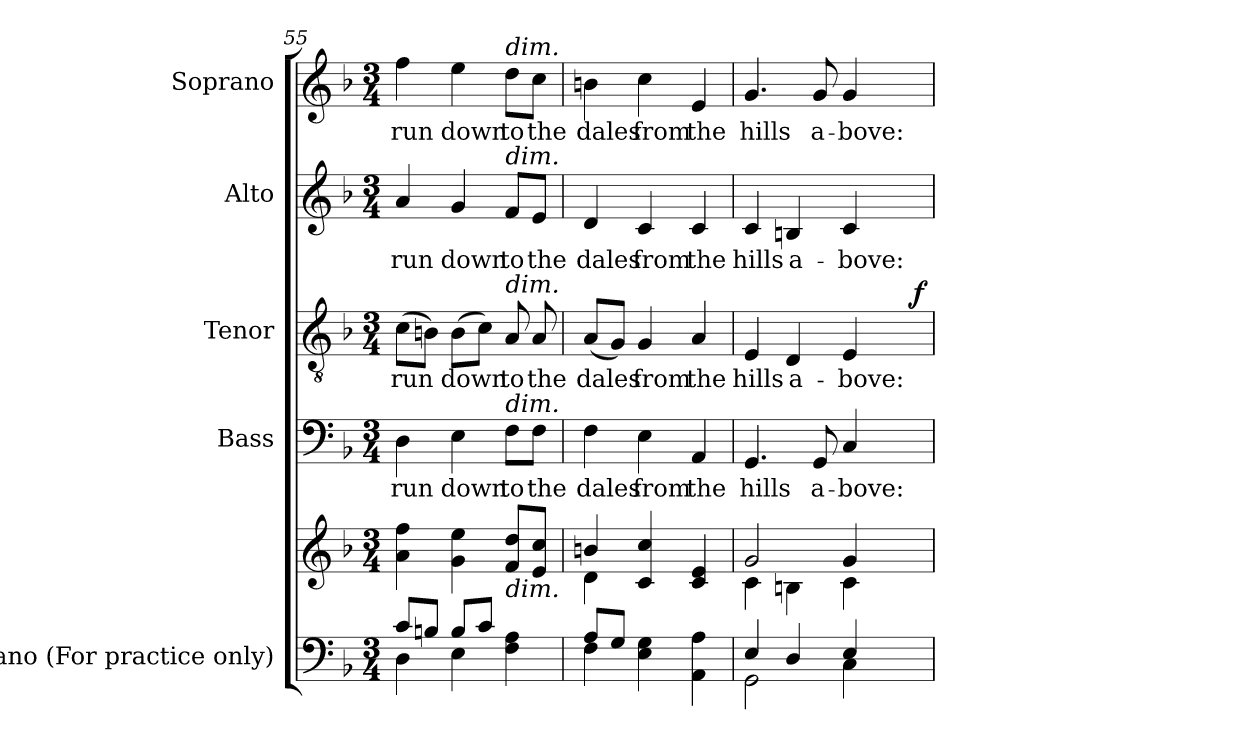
**kern	**kern	**kern	**text	**kern	**text	**dynam	**kern	**text	**kern	**text
*part5	*part5	*part4	*part4	*part3	*part3	*part3	*part2	*part2	*part1	*part1
*staff6	*staff5	*staff4	*staff4	*staff3	*staff3	*staff3	*staff2	*staff2	*staff1	*staff1
*I"Piano (For practice only)	*	*I"Bass	*	*I"Tenor	*	*	*I"Alto	*	*I"Soprano	*
*I'Pno.	*	*I'B.	*	*I'T.	*	*	*I'A.	*	*I'S.	*
*clefF4	*clefG2	*clefF4	*	*clefGv2	*	*	*clefG2	*	*clefG2	*
*	*	*	*	*ITrd7c12	*	*	*	*	*	*
*k[b-]	*k[b-]	*k[b-]	*	*k[b-]	*	*	*k[b-]	*	*k[b-]	*
*F:	*F:	*F:	*	*F:	*	*	*F:	*	*F:	*
*M3/4	*M3/4	*M3/4	*	*M3/4	*	*	*M3/4	*	*M3/4	*
=55	=55	=55	=55	=55	=55	=55	=55	=55	=55	=55
*^	*	*	*	*	*	*	*	*	*	*
!	!	!	!	!LO:LY:b:color=#000000	!	!	!	!	!	!	!
!	!	!	!	!	!	!LO:LY:b:color=#000000	!	!	!	!	!
!	!	!	!	!	!	!	!	!	!LO:LY:b:color=#000000	!	!
!	!	!	!	!	!	!	!	!	!	!	!LO:LY:b:color=#000000
8ci/L	4Di\	4ai\ 4ffi	4Di\	run	(8Ci\L	run	.	4ai/	run	4ffi\	run
8Bni/J	.	.	.	.	8BBni\J)	.	.	.	.	.	.
!	!	!	!	!LO:LY:b:color=#000000	!	!	!	!	!	!	!
!	!	!	!	!	!	!LO:LY:b:color=#000000	!	!	!	!	!
!	!	!	!	!	!	!	!	!	!LO:LY:b:color=#000000	!	!
!	!	!	!	!	!	!	!	!	!	!	!LO:LY:b:color=#000000
8Bi/L	4Ei\	4gi\ 4eei	4Ei\	down	(8BBi\L	down	.	4gi/	down	4eei\	down
8ci/J	.	.	.	.	8Ci\J)	.	.	.	.	.	.
!	!	!	!	!LO:LY:b:color=#000000	!	!	!	!	!	!	!
!	!	!	!	!	!	!LO:LY:b:color=#000000	!	!	!	!	!
!	!	!	!	!	!	!	!	!	!LO:LY:b:color=#000000	!	!
!	!	!	!	!	!	!	!	!	!	!LO:TX:a:i:t=dim.	!
!	!	!	!	!	!	!	!	!LO:TX:a:i:t=dim.	!	!	!
!	!	!	!	!	!LO:TX:a:i:t=dim.	!	!	!	!	!	!
!	!	!	!LO:TX:a:i:t=dim.	!	!	!	!	!	!	!	!
!	!	!LO:TX:b:i:t=dim.	!	!	!	!	!	!	!	!	!
!	!	!	!	!	!	!	!	!	!	!	!LO:LY:b:color=#000000
4ryy	4Fi\ 4Ai	8fi/ 8ddiL	8Fi\L	to	8AAi/	to	.	8fi/L	to	8ddi\L	to
!	!	!	!	!LO:LY:b:color=#000000	!	!	!	!	!	!	!
!	!	!	!	!	!	!LO:LY:b:color=#000000	!	!	!	!	!
!	!	!	!	!	!	!	!	!	!LO:LY:b:color=#000000	!	!
!	!	!	!	!	!	!	!	!	!	!	!LO:LY:b:color=#000000
.	.	8ei/ 8cciJ	8Fi\J	the	8AAi/	the	.	8ei/J	the	8cci\J	the
=56	=56	=56	=56	=56	=56	=56	=56	=56	=56	=56	=56
*	*	*^	*	*	*	*	*	*	*	*	*
!	!	!	!	!	!LO:LY:b:color=#000000	!	!	!	!	!	!	!
!	!	!	!	!	!	!	!LO:LY:b:color=#000000	!	!	!	!	!
!	!	!	!	!	!	!	!	!	!	!LO:LY:b:color=#000000	!	!
!	!	!	!	!	!	!	!	!	!	!	!	!LO:LY:b:color=#000000
8Ai/L	4Fi\	4bni/	4di\	4Fi\	dales	(8AAi/L	dales	.	4di/	dales	4bni\	dales
8Gi/J	.	.	.	.	.	8GGi/J)	.	.	.	.	.	.
!	!	!	!	!	!LO:LY:b:color=#000000	!	!	!	!	!	!	!
!	!	!	!	!	!	!	!LO:LY:b:color=#000000	!	!	!	!	!
!	!	!	!	!	!	!	!	!	!	!LO:LY:b:color=#000000	!	!
!	!	!	!	!	!	!	!	!	!	!	!	!LO:LY:b:color=#000000
2ryy	4Ei\ 4Gi	4ci/ 4cci	2ryy	4Ei\	from	4GGi/	from	.	4ci/	from	4cci\	from
!	!	!	!	!	!LO:LY:b:color=#000000	!	!	!	!	!	!	!
!	!	!	!	!	!	!	!LO:LY:b:color=#000000	!	!	!	!	!
!	!	!	!	!	!	!	!	!	!	!LO:LY:b:color=#000000	!	!
!	!	!	!	!	!	!	!	!	!	!	!	!LO:LY:b:color=#000000
.	4AAi\ 4Ai	4ci/ 4ei	.	4AAi/	the	4AAi/	the	.	4ci/	the	4ei/	the
!!LO:LB:g=z
=57	=57	=57	=57	=57	=57	=57	=57	=57	=57	=57	=57	=57
!	!	!	!	!	!LO:LY:b:color=#000000	!	!	!	!	!	!	!
!	!	!	!	!	!	!	!LO:LY:b:color=#000000	!	!	!	!	!
!	!	!	!	!	!	!	!	!	!	!LO:LY:b:color=#000000	!	!
!	!	!	!	!	!	!	!	!	!	!	!	!LO:LY:b:color=#000000
*	*	*	*	*	*	*^	*	*	*	*	*	*
4Ei/	2GGi\	2gi/	4ci\	4.GGi/	hills	4EEi/	2ryy	hills	.	4ci/	hills	4.gi/	hills
!	!	!	!	!	!	!	!	!LO:LY:b:color=#000000	!	!	!	!	!
!	!	!	!	!	!	!	!	!	!	!	!LO:LY:b:color=#000000	!	!
4Di/	.	.	4Bni\	.	.	4DDi/	.	a-	.	4Bni/	a-	.	.
!	!	!	!	!	!LO:LY:b:color=#000000	!	!	!	!	!	!	!	!
!	!	!	!	!	!	!	!	!	!	!	!	!	!LO:LY:b:color=#000000
.	.	.	.	8GGi/	a-	.	.	.	.	.	.	8gi/	a-
!	!	!	!	!	!LO:LY:b:color=#000000	!	!	!	!	!	!	!	!
!	!	!	!	!	!	!	!	!LO:LY:b:color=#000000	!	!	!	!	!
!	!	!	!	!	!	!	!	!	!	!	!LO:LY:b:color=#000000	!	!
!	!	!	!	!	!	!	!	!	!	!	!	!	!LO:LY:b:color=#000000
4Ei/	4Ci\	4gi/	4ci\	4Ci/	-bove:	4EEi/	8ryy	-bove:	.	4ci/	-bove:	4gi/	-bove:
.	.	.	.	.	.	.	16ryy	.	.	.	.	.	.
.	.	.	.	.	.	.	32ryy	.	.	.	.	.	.
.	.	.	.	.	.	.	64ryy	.	.	.	.	.	.
.	.	.	.	.	.	.	128...ryy	.	.	.	.	.	.
.	.	.	.	.	.	.	1024ryy	.	f	.	.	.	.
*v	*v	*	*	*	*	*v	*v	*	*	*	*	*	*
*	*v	*v	*	*	*	*	*	*	*	*	*
=	=	=	=	=	=	=	=	=	=	=
*-	*-	*-	*-	*-	*-	*-	*-	*-	*-	*-
